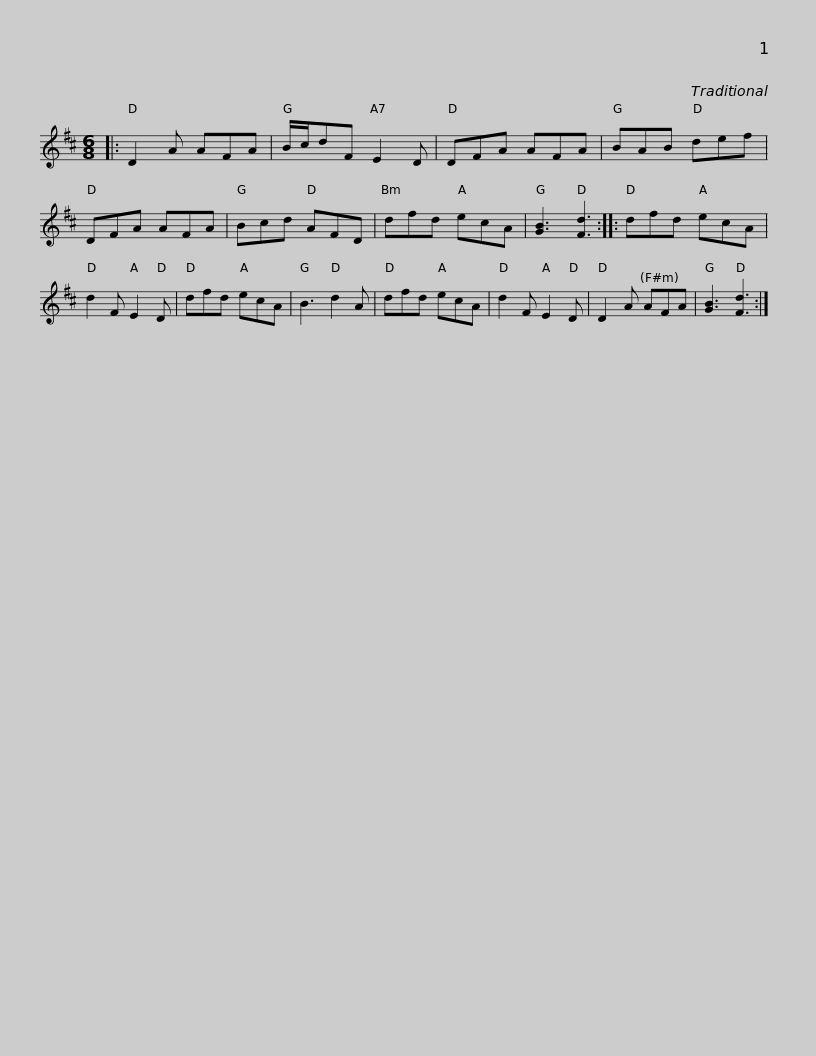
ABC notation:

X:1
L:1/8
M:6/8
I:linebreak $
K:D
V:1 treble
V:1
|: D2 A AFA | B/c/dF E2 D | DFA AFA | BAB def | DFA AFA | %5
 Bcd AFD | dfd ecA |$ [GB]3 [Fd]3 :: dfd ecA | d2 F E2 D | %10
 dfd ecA | B3 d2 A | dfd ecA | d2 F E2 D | D2 A AFA |$ %15
 [GB]3 [Fd]3 :| %16
